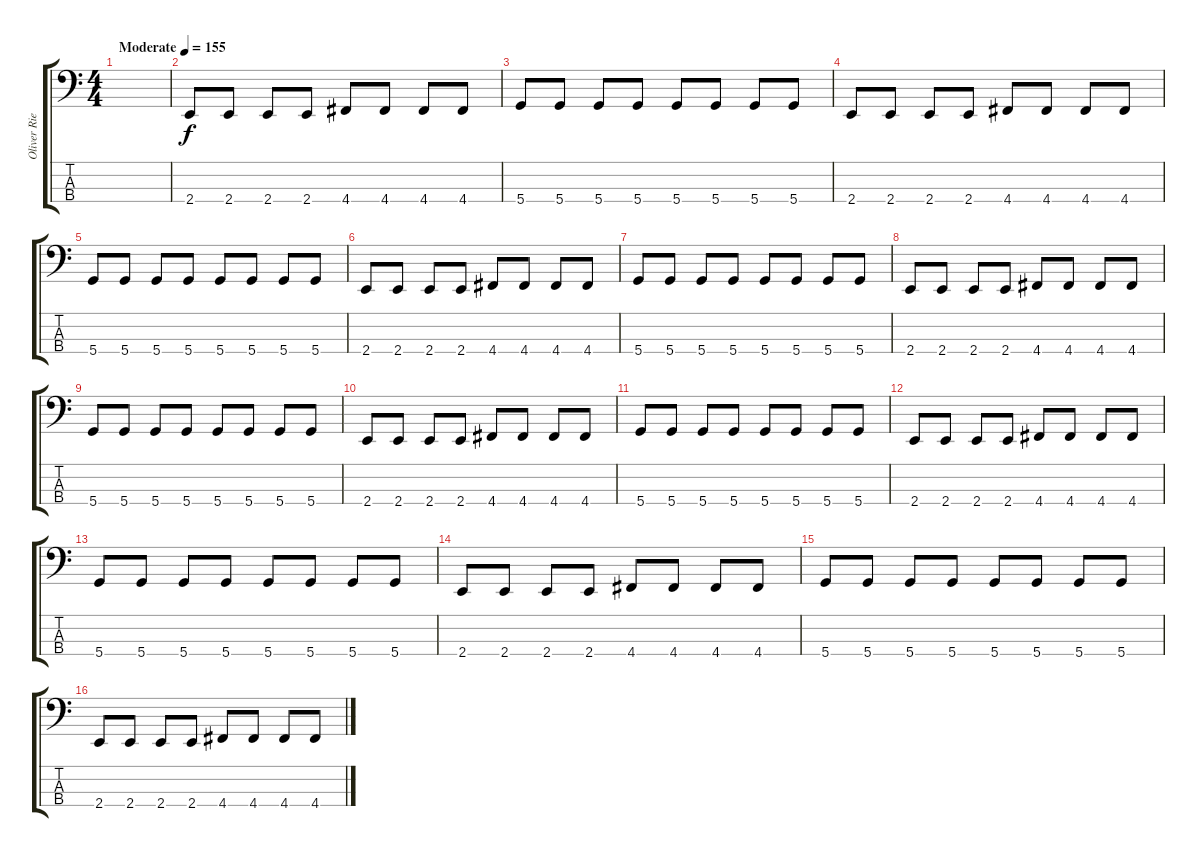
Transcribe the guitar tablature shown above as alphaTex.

\track ("Oliver Riedell" "Oliver Rie") {instrument electricbasspick}
\staff {score tabs}
\tuning (G2 D2 A1 D1) {hide}
\ts (4 4)
\tempo (155 "Moderate")
\clef f4
\ks c
|
2.4.8 2.4.8 2.4.8 2.4.8 4.4.8 4.4.8 4.4.8 4.4.8 |
5.4.8 5.4.8 5.4.8 5.4.8 5.4.8 5.4.8 5.4.8 5.4.8 |
2.4.8 2.4.8 2.4.8 2.4.8 4.4.8 4.4.8 4.4.8 4.4.8 |
5.4.8 5.4.8 5.4.8 5.4.8 5.4.8 5.4.8 5.4.8 5.4.8 |
2.4.8 2.4.8 2.4.8 2.4.8 4.4.8 4.4.8 4.4.8 4.4.8 |
5.4.8 5.4.8 5.4.8 5.4.8 5.4.8 5.4.8 5.4.8 5.4.8 |
2.4.8 2.4.8 2.4.8 2.4.8 4.4.8 4.4.8 4.4.8 4.4.8 |
5.4.8 5.4.8 5.4.8 5.4.8 5.4.8 5.4.8 5.4.8 5.4.8 |
2.4.8 2.4.8 2.4.8 2.4.8 4.4.8 4.4.8 4.4.8 4.4.8 |
5.4.8 5.4.8 5.4.8 5.4.8 5.4.8 5.4.8 5.4.8 5.4.8 |
2.4.8 2.4.8 2.4.8 2.4.8 4.4.8 4.4.8 4.4.8 4.4.8 |
5.4.8 5.4.8 5.4.8 5.4.8 5.4.8 5.4.8 5.4.8 5.4.8 |
2.4.8 2.4.8 2.4.8 2.4.8 4.4.8 4.4.8 4.4.8 4.4.8 |
5.4.8 5.4.8 5.4.8 5.4.8 5.4.8 5.4.8 5.4.8 5.4.8 |
2.4.8 2.4.8 2.4.8 2.4.8 4.4.8 4.4.8 4.4.8 4.4.8
